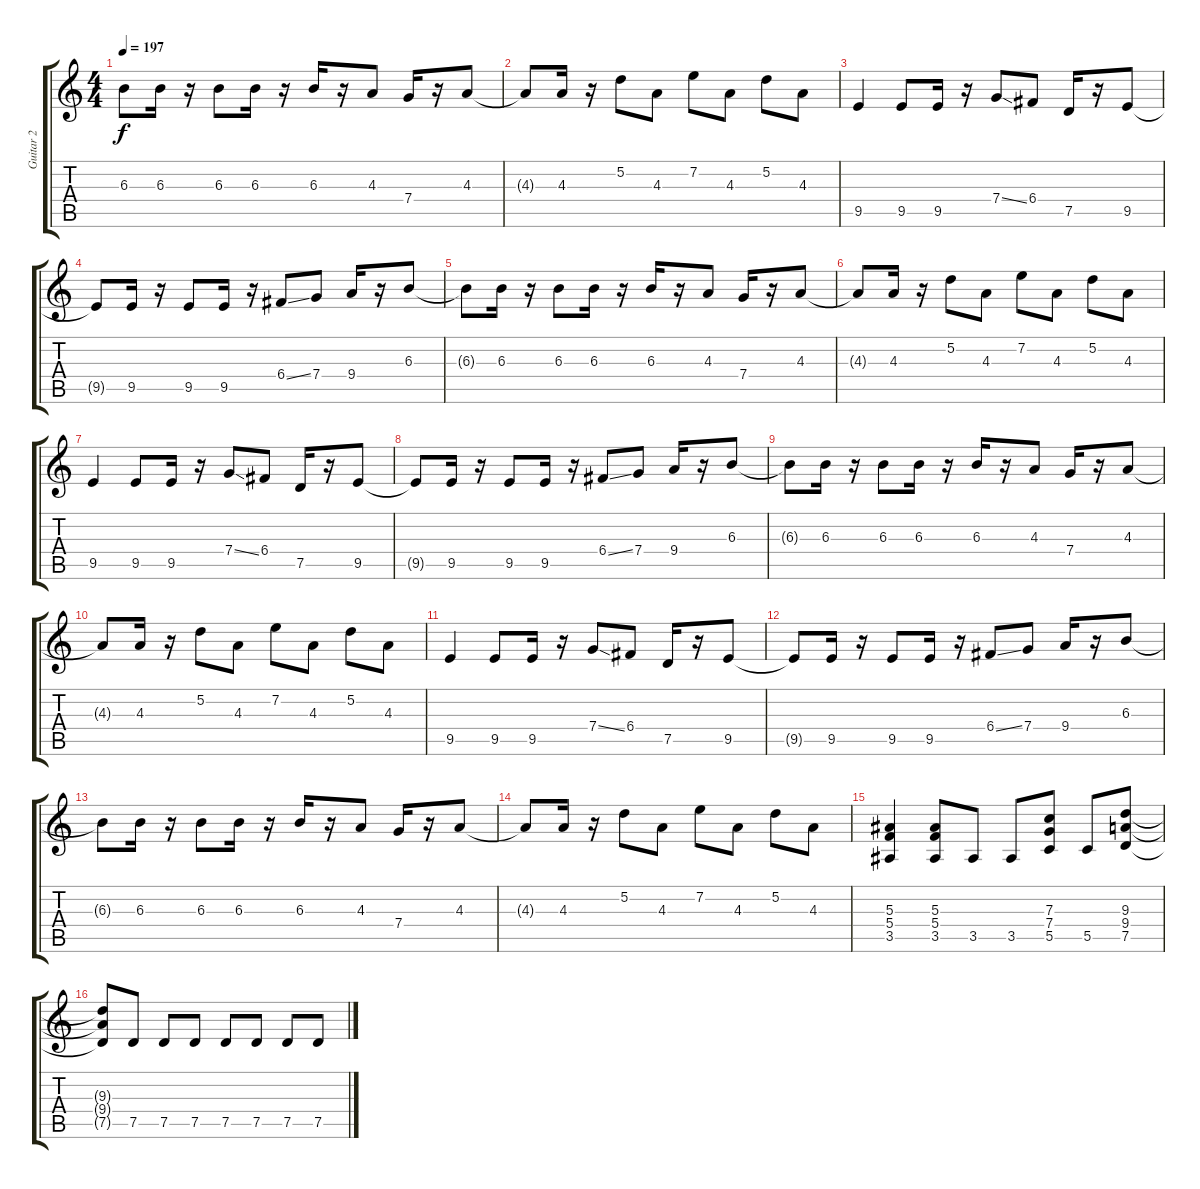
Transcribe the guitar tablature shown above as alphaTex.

\track ("Guitar 2" "Guitar 2") {instrument distortionguitar}
\staff {score tabs}
\tuning (D4 A3 F3 C3 G2 D2) {hide}
\ts (4 4)
\tempo 197
\clef g2
\ks c
6.3{t}.8{dy f} 6.3.16 r.16 6.3.8 6.3.16 r.16 6.3.16 r.16 4.3.8 7.4.16 r.16 4.3.8 |
4.3{t}.8 4.3.16 r.16 5.2.8 4.3.8 7.2.8 4.3.8 5.2.8 4.3.8 |
9.5.4 9.5.8 9.5.16 r.16 7.4{ss}.8 6.4.8 7.5.16 r.16 9.5.8 |
9.5{t}.8 9.5.16 r.16 9.5.8 9.5.16 r.16 6.4{ss}.8 7.4.8 9.4.16 r.16 6.3.8 |
6.3{t}.8 6.3.16 r.16 6.3.8 6.3.16 r.16 6.3.16 r.16 4.3.8 7.4.16 r.16 4.3.8 |
4.3{t}.8 4.3.16 r.16 5.2.8 4.3.8 7.2.8 4.3.8 5.2.8 4.3.8 |
9.5.4 9.5.8 9.5.16 r.16 7.4{ss}.8 6.4.8 7.5.16 r.16 9.5.8 |
9.5{t}.8 9.5.16 r.16 9.5.8 9.5.16 r.16 6.4{ss}.8 7.4.8 9.4.16 r.16 6.3.8 |
6.3{t}.8 6.3.16 r.16 6.3.8 6.3.16 r.16 6.3.16 r.16 4.3.8 7.4.16 r.16 4.3.8 |
4.3{t}.8 4.3.16 r.16 5.2.8 4.3.8 7.2.8 4.3.8 5.2.8 4.3.8 |
9.5.4 9.5.8 9.5.16 r.16 7.4{ss}.8 6.4.8 7.5.16 r.16 9.5.8 |
9.5{t}.8 9.5.16 r.16 9.5.8 9.5.16 r.16 6.4{ss}.8 7.4.8 9.4.16 r.16 6.3.8 |
6.3{t}.8 6.3.16 r.16 6.3.8 6.3.16 r.16 6.3.16 r.16 4.3.8 7.4.16 r.16 4.3.8 |
4.3{t}.8 4.3.16 r.16 5.2.8 4.3.8 7.2.8 4.3.8 5.2.8 4.3.8 |
(5.3 5.4 3.5).4 (5.3 5.4 3.5).8 3.5.8 3.5.8 (7.3 7.4 5.5).8 5.5.8 (9.3 9.4 7.5).8 |
(9.3{t} 9.4{t} 7.5{t}).8 7.5.8 7.5.8 7.5.8 7.5.8 7.5.8 7.5.8 7.5.8
